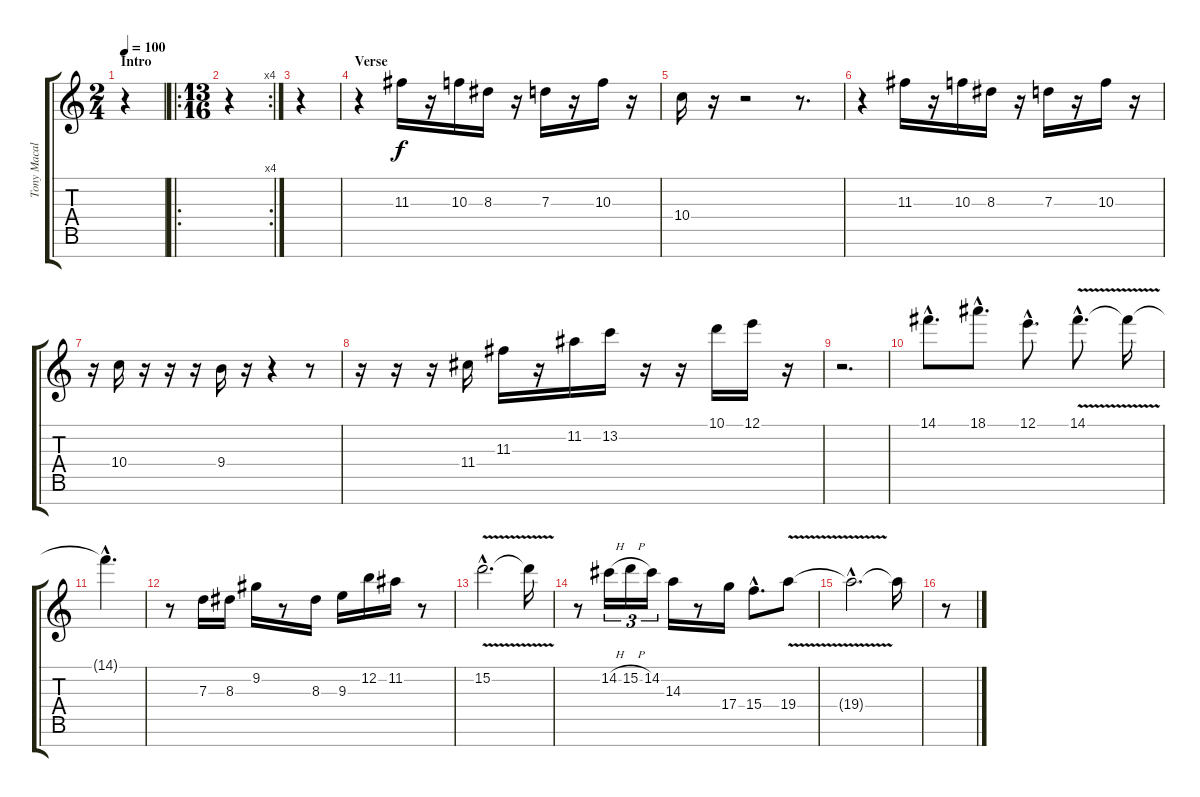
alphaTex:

\track ("Tony Macalpine" "Tony Macal") {instrument overdrivenguitar}
\staff {score tabs}
\tuning (E4 B3 G3 D3 A2 E2 B1) {hide}
\ts (2 4)
\section ("" "Intro")
\tempo 100
\clef g2
\ks c
r.4{dy f instrument overdrivenguitar} |
\ro
\rc 4
\ts (13 16)
r.4 |
r.4 |
\section ("" "Verse")
r.4 11.3.16 r.16 10.3.16 8.3.16 r.16 7.3.16 r.16 10.3.16 r.16 |
10.4.16 r.16 r.2 r.8{d} |
r.4 11.3.16 r.16 10.3.16 8.3.16 r.16 7.3.16 r.16 10.3.16 r.16 |
r.16 10.4.16 r.16 r.16 r.16 9.4.16 r.16 r.4 r.8 |
r.16 r.16 r.16 11.4.16 11.3.16 r.16 11.2.16 13.2.16 r.16 r.16 10.1.16 12.1.16 r.16 |
r.2{d} |
14.1{hac}.8{d} 18.1{hac}.8{d} 12.1{hac}.8{d} 14.1{v hac}.8{d} 14.1{t}.16 |
14.1{hac t}.4{d} |
r.8 7.3.16 8.3.16 9.2.16 r.8 8.3.16 9.3.16 12.2.16 11.2.16 r.8 |
15.2{v hac}.2{d} 15.2{t}.16 |
r.8 14.2{h}.16{tu (3 2)} 15.2{h}.16{tu (3 2)} 14.2.16{tu (3 2)} 14.3.16 r.8 17.4.16 15.4{hac}.8{d} 19.4{v}.8 |
19.4{hac t}.2{d} 19.4{t}.16 |
r.8
